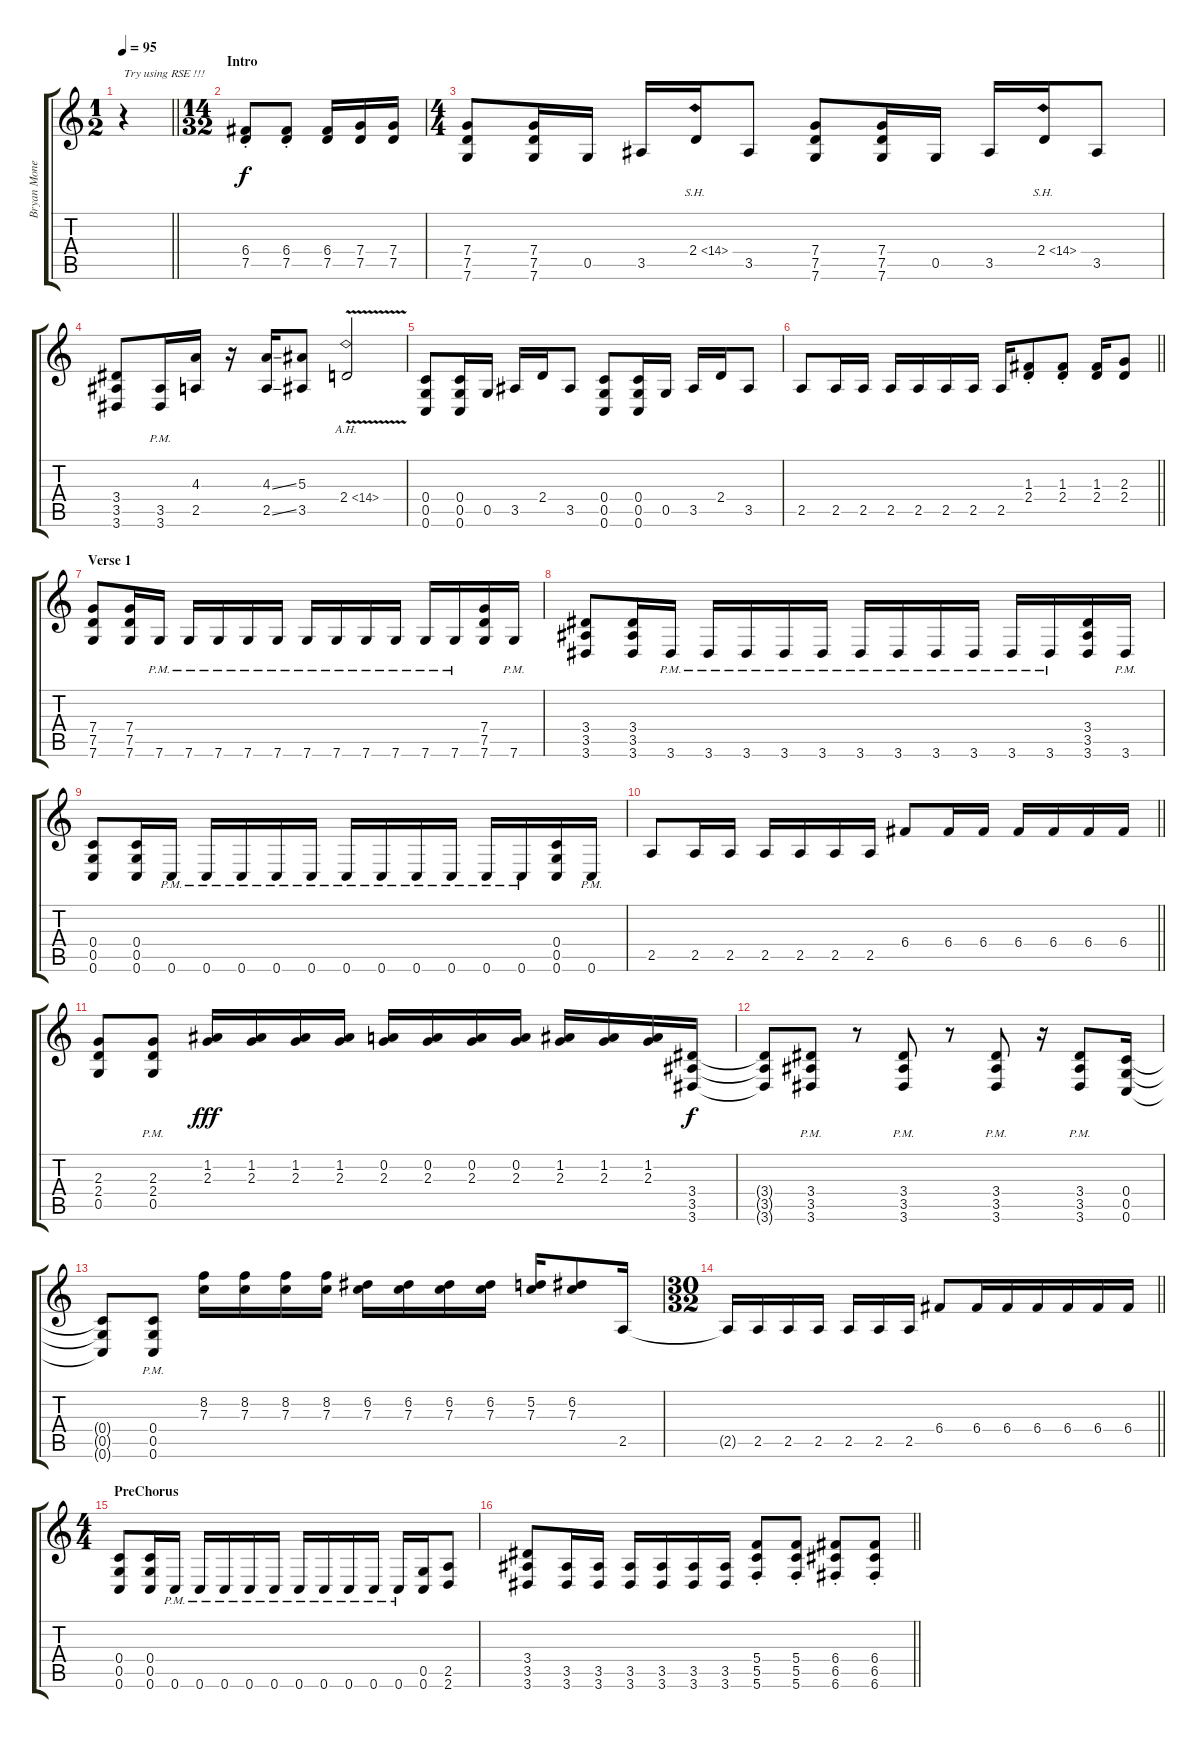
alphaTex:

\track ("Bryan Money (Gtr.1)" "Bryan Mone") {instrument distortionguitar}
\staff {score tabs}
\tuning (D4 A3 F3 C3 G2 C2) {hide}
\ts (1 2)
\tempo 95
\clef g2
\barLineRight lightlight
\ks c
r.4{txt "Try using RSE !!!" dy f instrument distortionguitar} |
\ts (14 32)
\section ("" "Intro")
(6.4{st} 7.5{st}).8 (6.4{st} 7.5{st}).8 (6.4 7.5).16 (7.4 7.5).16 (7.4 7.5).16 |
\ts (4 4)
(7.4 7.5 7.6).8 (7.4 7.5 7.6).16 0.5.16 3.5.16 2.4{sh 12}.16 3.5.8 (7.4 7.5 7.6).8 (7.4 7.5 7.6).16 0.5.16 3.5.16 2.4{sh 12}.16 3.5.8 |
(3.4 3.5 3.6).8 (3.5{pm} 3.6{pm}).16 (4.3 2.5).16 r.16 (4.3{ss} 2.5{ss}).16 (5.3 3.5).8 2.4{ah 12 v}.2 |
(0.4 0.5 0.6).8 (0.4 0.5 0.6).16 0.5.16 3.5.16 2.4.16 3.5.8 (0.4 0.5 0.6).8 (0.4 0.5 0.6).16 0.5.16 3.5.16 2.4.16 3.5.8 |
\barLineRight lightlight
2.5.8 2.5.16 2.5.16 2.5.16 2.5.16 2.5.16 2.5.16 2.5.16 (1.3{st} 2.4{st}).8 (1.3{st} 2.4{st}).8 (1.3 2.4).16 (2.3 2.4).8 |
\section ("" "Verse 1")
(7.4 7.5 7.6).8 (7.4 7.5 7.6).16 7.6{pm}.16 7.6{pm}.16 7.6{pm}.16 7.6{pm}.16 7.6{pm}.16 7.6{pm}.16 7.6{pm}.16 7.6{pm}.16 7.6{pm}.16 7.6{pm}.16 7.6{pm}.16 (7.4 7.5 7.6).16 7.6{pm}.16 |
(3.4 3.5 3.6).8 (3.4 3.5 3.6).16 3.6{pm}.16 3.6{pm}.16 3.6{pm}.16 3.6{pm}.16 3.6{pm}.16 3.6{pm}.16 3.6{pm}.16 3.6{pm}.16 3.6{pm}.16 3.6{pm}.16 3.6{pm}.16 (3.4 3.5 3.6).16 3.6{pm}.16 |
(0.4 0.5 0.6).8 (0.4 0.5 0.6).16 0.6{pm}.16 0.6{pm}.16 0.6{pm}.16 0.6{pm}.16 0.6{pm}.16 0.6{pm}.16 0.6{pm}.16 0.6{pm}.16 0.6{pm}.16 0.6{pm}.16 0.6{pm}.16 (0.4 0.5 0.6).16 0.6{pm}.16 |
\barLineRight lightlight
2.5.8 2.5.16 2.5.16 2.5.16 2.5.16 2.5.16 2.5.16 6.4.8 6.4.16 6.4.16 6.4.16 6.4.16 6.4.16 6.4.16 |
(2.3 2.4 0.5).8 (2.3{pm} 2.4{pm} 0.5{pm}).8 (1.2 2.3).16{dy fff} (1.2 2.3).16 (1.2 2.3).16 (1.2 2.3).16 (0.2 2.3).16 (0.2 2.3).16 (0.2 2.3).16 (0.2 2.3).16 (1.2 2.3).16 (1.2 2.3).16 (1.2 2.3).16 (3.4 3.5 3.6).16{dy f} |
(3.4{t} 3.5{t} 3.6{t}).8 (3.4{pm} 3.5{pm} 3.6{pm}).8 r.8 (3.4{pm} 3.5{pm} 3.6{pm}).8 r.8 (3.4{pm} 3.5{pm} 3.6{pm}).8 r.16 (3.4{pm} 3.5{pm} 3.6{pm}).8 (0.4 0.5 0.6).16 |
(0.4{t} 0.5{t} 0.6{t}).8 (0.4{pm} 0.5{pm} 0.6{pm}).8 (8.2 7.3).16 (8.2 7.3).16 (8.2 7.3).16 (8.2 7.3).16 (6.2 7.3).16 (6.2 7.3).16 (6.2 7.3).16 (6.2 7.3).16 (5.2 7.3).16 (6.2 7.3).8 2.5.16 |
\ts (30 32)
\barLineRight lightlight
2.5{t}.16 2.5.16{beam merge} 2.5.16{beam merge} 2.5.16 2.5.16{beam merge} 2.5.16{beam merge} 2.5.16{beam split} 6.4.8{beam merge} 6.4.16 6.4.16{beam merge} 6.4.16{beam merge} 6.4.16 6.4.16{beam merge} 6.4.16 |
\ts (4 4)
\section ("" "PreChorus")
(0.4 0.5 0.6).8 (0.4 0.5 0.6).16 0.6{pm}.16 0.6{pm}.16 0.6{pm}.16 0.6{pm}.16 0.6{pm}.16 0.6{pm}.16 0.6{pm}.16 0.6{pm}.16 0.6{pm}.16 0.6{pm}.16 (0.5 0.6).16 (2.5 2.6).8 |
\barLineRight lightlight
(3.4 3.5 3.6).8 (3.5 3.6).16 (3.5 3.6).16 (3.5 3.6).16 (3.5 3.6).16 (3.5 3.6).16 (3.5 3.6).16 (5.4{st} 5.5{st} 5.6{st}).8 (5.4{st} 5.5{st} 5.6{st}).8 (6.4{st} 6.5{st} 6.6{st}).8 (6.4{st} 6.5{st} 6.6).8
